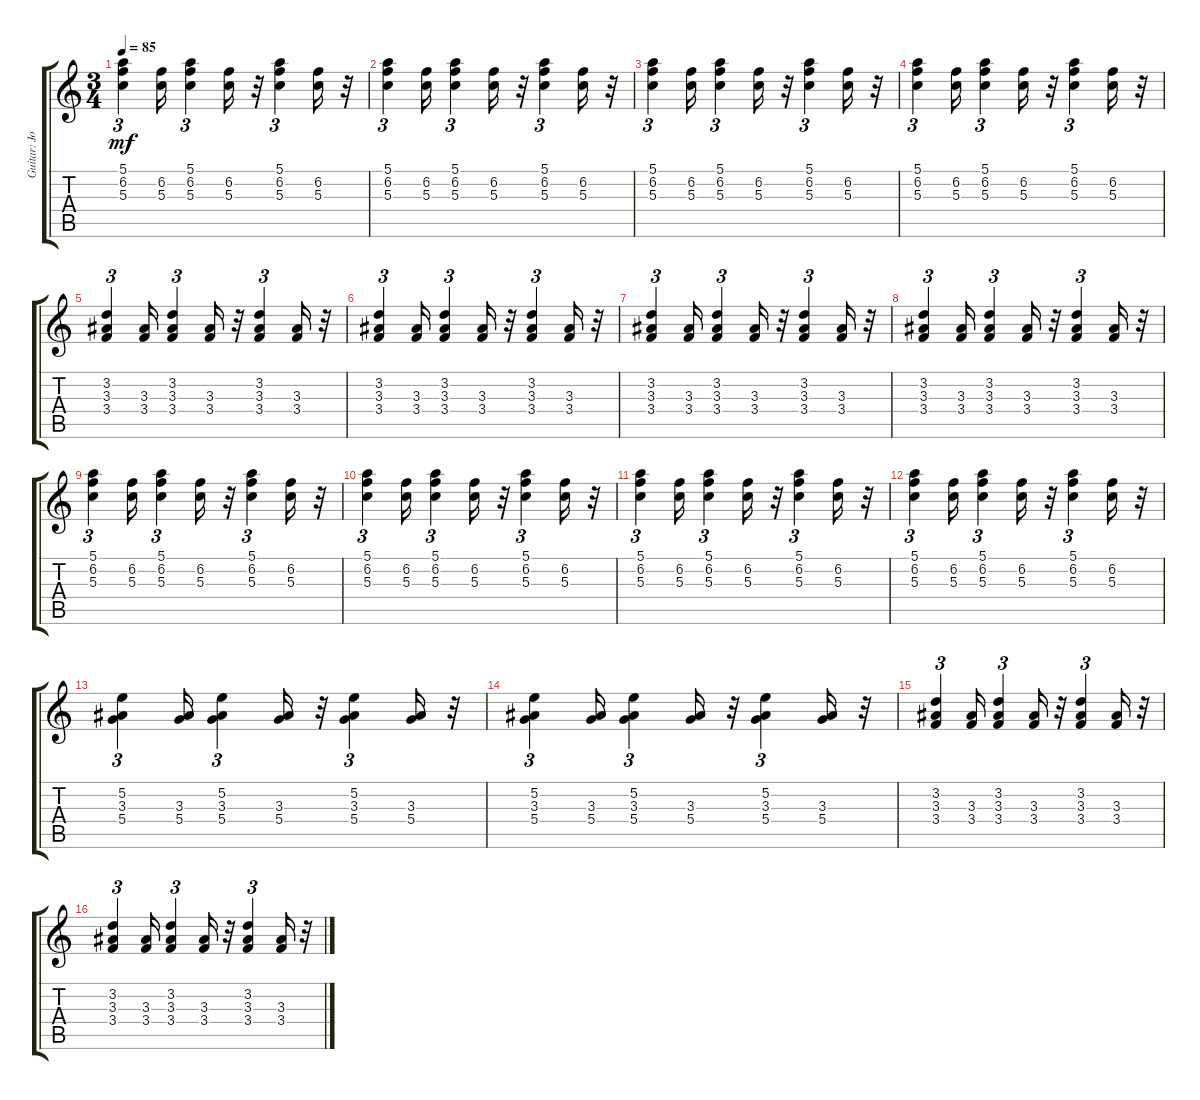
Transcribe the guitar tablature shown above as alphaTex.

\track ("Guitar: John Hughey" "Guitar: Jo") {instrument acousticguitarsteel}
\staff {score tabs}
\tuning (E4 B3 G3 D3 A2 E2) {hide}
\ts (3 4)
\tempo 85
\clef g2
\ks c
(5.1 6.2 5.3).4{tu (3 2) dy mf} (6.2 5.3).16 (5.1 6.2 5.3).4{tu (3 2)} (6.2 5.3).16 r.32 (5.1 6.2 5.3).4{tu (3 2)} (6.2 5.3).16 r.32 |
(5.1 6.2 5.3).4{tu (3 2)} (6.2 5.3).16 (5.1 6.2 5.3).4{tu (3 2)} (6.2 5.3).16 r.32 (5.1 6.2 5.3).4{tu (3 2)} (6.2 5.3).16 r.32 |
(5.1 6.2 5.3).4{tu (3 2)} (6.2 5.3).16 (5.1 6.2 5.3).4{tu (3 2)} (6.2 5.3).16 r.32 (5.1 6.2 5.3).4{tu (3 2)} (6.2 5.3).16 r.32 |
(5.1 6.2 5.3).4{tu (3 2)} (6.2 5.3).16 (5.1 6.2 5.3).4{tu (3 2)} (6.2 5.3).16 r.32 (5.1 6.2 5.3).4{tu (3 2)} (6.2 5.3).16 r.32 |
(3.2 3.3 3.4).4{tu (3 2)} (3.3 3.4).16 (3.2 3.3 3.4).4{tu (3 2)} (3.3 3.4).16 r.32 (3.2 3.3 3.4).4{tu (3 2)} (3.3 3.4).16 r.32 |
(3.2 3.3 3.4).4{tu (3 2)} (3.3 3.4).16 (3.2 3.3 3.4).4{tu (3 2)} (3.3 3.4).16 r.32 (3.2 3.3 3.4).4{tu (3 2)} (3.3 3.4).16 r.32 |
(3.2 3.3 3.4).4{tu (3 2)} (3.3 3.4).16 (3.2 3.3 3.4).4{tu (3 2)} (3.3 3.4).16 r.32 (3.2 3.3 3.4).4{tu (3 2)} (3.3 3.4).16 r.32 |
(3.2 3.3 3.4).4{tu (3 2)} (3.3 3.4).16 (3.2 3.3 3.4).4{tu (3 2)} (3.3 3.4).16 r.32 (3.2 3.3 3.4).4{tu (3 2)} (3.3 3.4).16 r.32 |
(5.1 6.2 5.3).4{tu (3 2)} (6.2 5.3).16 (5.1 6.2 5.3).4{tu (3 2)} (6.2 5.3).16 r.32 (5.1 6.2 5.3).4{tu (3 2)} (6.2 5.3).16 r.32 |
(5.1 6.2 5.3).4{tu (3 2)} (6.2 5.3).16 (5.1 6.2 5.3).4{tu (3 2)} (6.2 5.3).16 r.32 (5.1 6.2 5.3).4{tu (3 2)} (6.2 5.3).16 r.32 |
(5.1 6.2 5.3).4{tu (3 2)} (6.2 5.3).16 (5.1 6.2 5.3).4{tu (3 2)} (6.2 5.3).16 r.32 (5.1 6.2 5.3).4{tu (3 2)} (6.2 5.3).16 r.32 |
(5.1 6.2 5.3).4{tu (3 2)} (6.2 5.3).16 (5.1 6.2 5.3).4{tu (3 2)} (6.2 5.3).16 r.32 (5.1 6.2 5.3).4{tu (3 2)} (6.2 5.3).16 r.32 |
(5.2 3.3 5.4).4{tu (3 2)} (3.3 5.4).16 (5.2 3.3 5.4).4{tu (3 2)} (3.3 5.4).16 r.32 (5.2 3.3 5.4).4{tu (3 2)} (3.3 5.4).16 r.32 |
(5.2 3.3 5.4).4{tu (3 2)} (3.3 5.4).16 (5.2 3.3 5.4).4{tu (3 2)} (3.3 5.4).16 r.32 (5.2 3.3 5.4).4{tu (3 2)} (3.3 5.4).16 r.32 |
(3.2 3.3 3.4).4{tu (3 2)} (3.3 3.4).16 (3.2 3.3 3.4).4{tu (3 2)} (3.3 3.4).16 r.32 (3.2 3.3 3.4).4{tu (3 2)} (3.3 3.4).16 r.32 |
(3.2 3.3 3.4).4{tu (3 2)} (3.3 3.4).16 (3.2 3.3 3.4).4{tu (3 2)} (3.3 3.4).16 r.32 (3.2 3.3 3.4).4{tu (3 2)} (3.3 3.4).16 r.32
